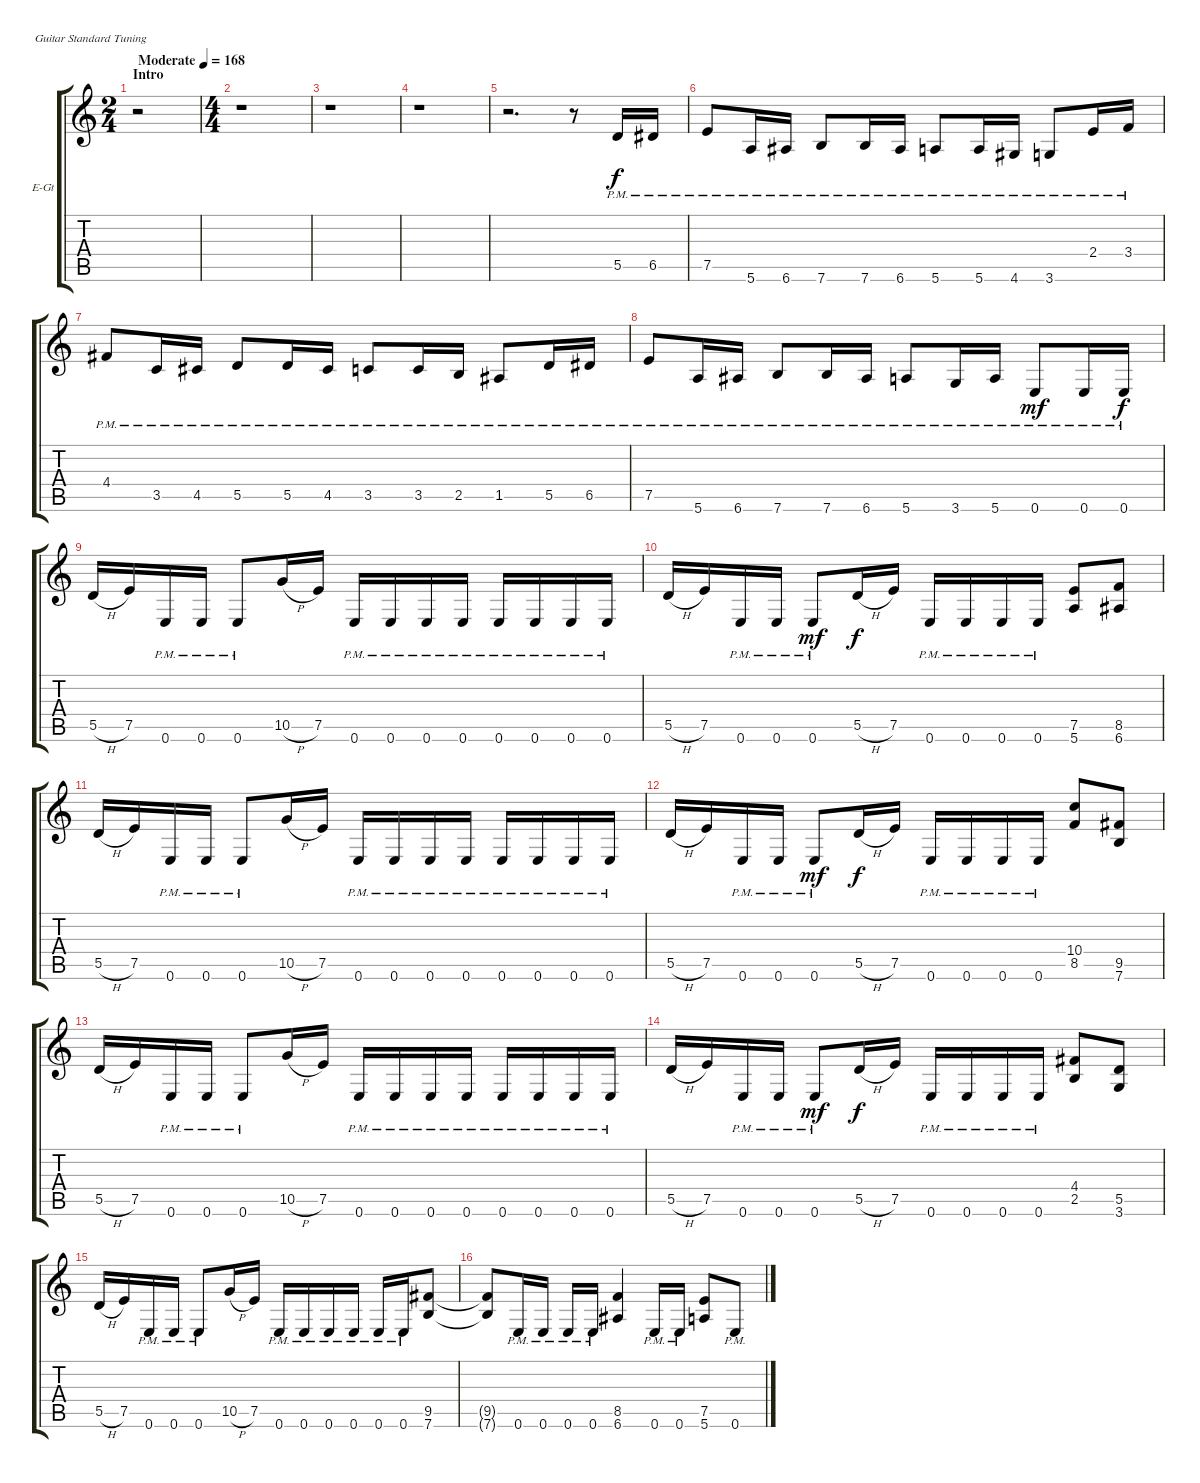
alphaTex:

\bracketExtendMode groupsimilarinstruments
\firstSystemTrackNameOrientation horizontal
\otherSystemsTrackNameOrientation horizontal
\track ("M. Friedman" "E-Gt") {instrument distortionguitar}
\staff {score tabs}
\tuning (E4 B3 G3 D3 A2 E2)
\ts (2 4)
\beaming (8 1 1 1 1)
\section ("" "Intro")
\tempo (168 "Moderate")
\clef g2
\ks c
r.2{dy f instrument distortionguitar} |
\ts (4 4)
\beaming (8 2 2 2 2)
r.1 |
r.1 |
r.1 |
r.2{d} r.8 5.5{pm}.16 6.5{pm}.16 |
7.5{pm}.8 5.6{pm}.16 6.6{pm}.16 7.6{pm}.8 7.6{pm}.16 6.6{pm}.16 5.6{pm}.8 5.6{pm}.16 4.6{pm}.16 3.6{pm}.8 2.4{pm}.16 3.4{pm}.16 |
4.4{pm}.8 3.5{pm}.16 4.5{pm}.16 5.5{pm}.8 5.5{pm}.16 4.5{pm}.16 3.5{pm}.8 3.5{pm}.16 2.5{pm}.16 1.5{pm}.8 5.5{pm}.16 6.5{pm}.16 |
7.5{pm}.8 5.6{pm}.16 6.6{pm}.16 7.6{pm}.8 7.6{pm}.16 6.6{pm}.16 5.6{pm}.8 3.6{pm}.16 5.6{pm}.16 0.6{pm}.8{dy mf} 0.6{pm}.16 0.6{pm}.16{dy f} |
5.5{h}.16 7.5.16 0.6{pm}.16 0.6{pm}.16 0.6{pm}.8 10.5{h}.16 7.5.16 0.6{pm}.16 0.6{pm}.16 0.6{pm}.16 0.6{pm}.16 0.6{pm}.16 0.6{pm}.16 0.6{pm}.16 0.6{pm}.16 |
5.5{h}.16 7.5.16 0.6{pm}.16 0.6{pm}.16 0.6{pm}.8{dy mf} 5.5{h}.16{dy f} 7.5.16 0.6{pm}.16 0.6{pm}.16 0.6{pm}.16 0.6{pm}.16 (7.5 5.6).8 (8.5 6.6).8 |
5.5{h}.16 7.5.16 0.6{pm}.16 0.6{pm}.16 0.6{pm}.8 10.5{h}.16 7.5.16 0.6{pm}.16 0.6{pm}.16 0.6{pm}.16 0.6{pm}.16 0.6{pm}.16 0.6{pm}.16 0.6{pm}.16 0.6{pm}.16 |
5.5{h}.16 7.5.16 0.6{pm}.16 0.6{pm}.16 0.6{pm}.8{dy mf} 5.5{h}.16{dy f} 7.5.16 0.6{pm}.16 0.6{pm}.16 0.6{pm}.16 0.6{pm}.16 (10.4 8.5).8 (9.5 7.6).8 |
5.5{h}.16 7.5.16 0.6{pm}.16 0.6{pm}.16 0.6{pm}.8 10.5{h}.16 7.5.16 0.6{pm}.16 0.6{pm}.16 0.6{pm}.16 0.6{pm}.16 0.6{pm}.16 0.6{pm}.16 0.6{pm}.16 0.6{pm}.16 |
5.5{h}.16 7.5.16 0.6{pm}.16 0.6{pm}.16 0.6{pm}.8{dy mf} 5.5{h}.16{dy f} 7.5.16 0.6{pm}.16 0.6{pm}.16 0.6{pm}.16 0.6{pm}.16 (4.4 2.5).8 (5.5 3.6).8 |
5.5{h}.16 7.5.16 0.6{pm}.16 0.6{pm}.16 0.6{pm}.8 10.5{h}.16 7.5.16 0.6{pm}.16 0.6{pm}.16 0.6{pm}.16 0.6{pm}.16 0.6{pm}.16 0.6{pm}.16 (9.5 7.6).8 |
(9.5{t} 7.6{t}).8 0.6{pm}.16 0.6{pm}.16 0.6{pm}.16 0.6{pm}.16 (8.5 6.6).4 0.6{pm}.16 0.6{pm}.16 (7.5 5.6).8 0.6{pm}.8
